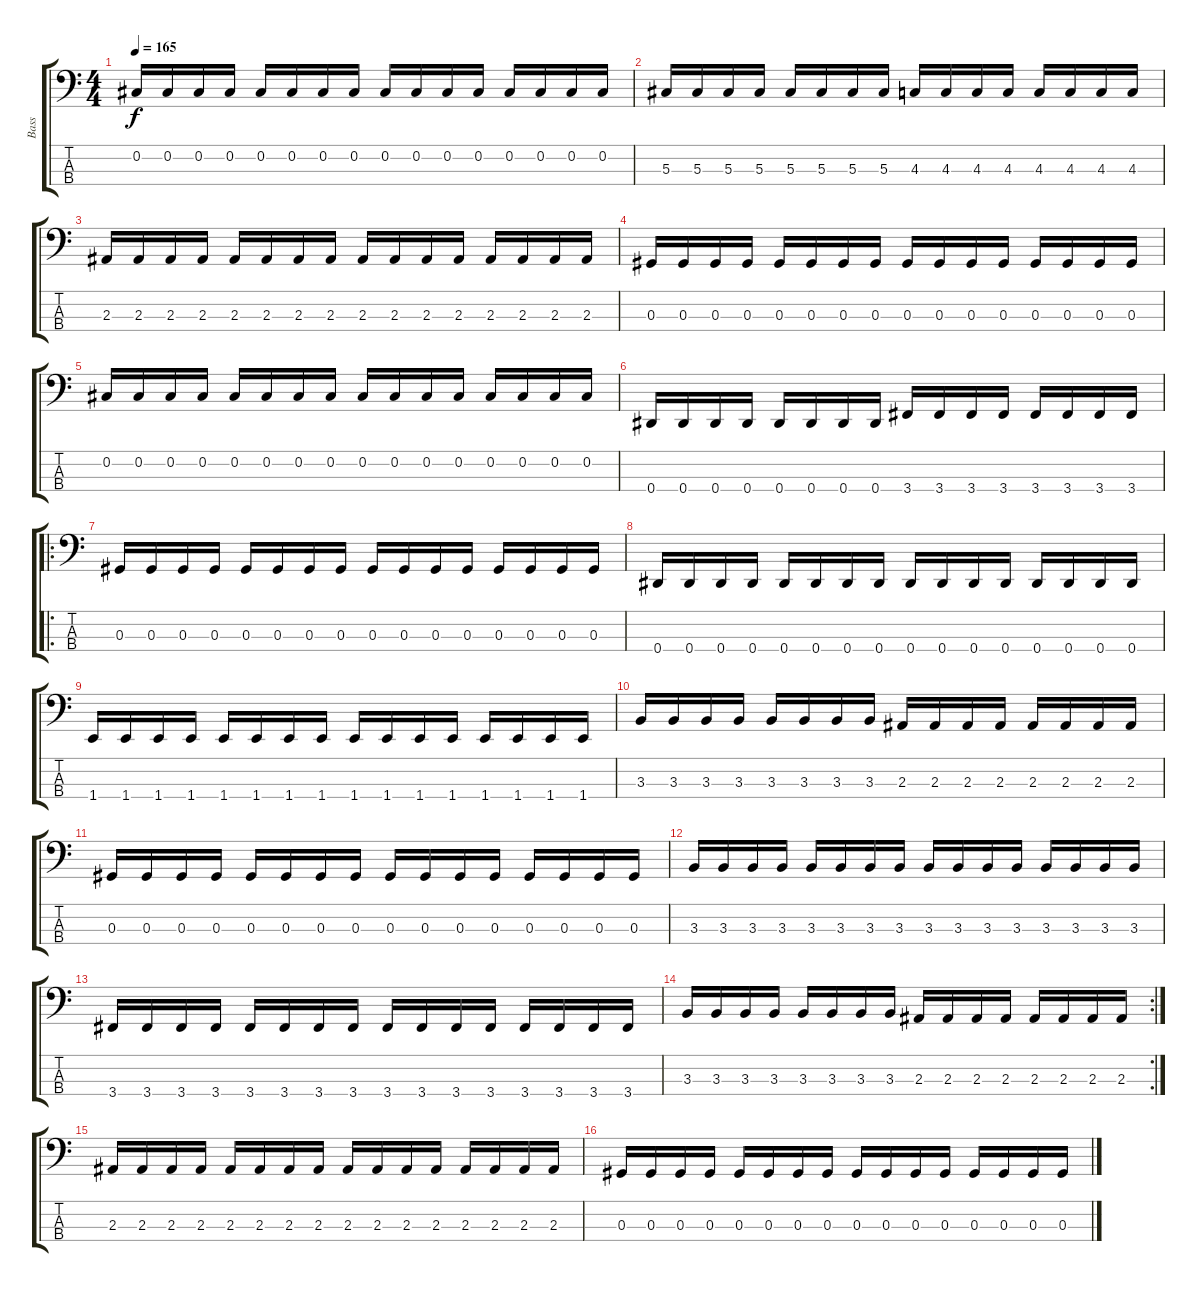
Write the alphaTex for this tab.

\track ("Bass" "Bass") {instrument electricbasspick}
\staff {score tabs}
\tuning (Gb2 Db2 Ab1 Eb1) {hide}
\ts (4 4)
\tempo 165
\clef f4
\ks c
0.2.16{dy f} 0.2.16 0.2.16 0.2.16 0.2.16 0.2.16 0.2.16 0.2.16 0.2.16 0.2.16 0.2.16 0.2.16 0.2.16 0.2.16 0.2.16 0.2.16 |
5.3.16 5.3.16 5.3.16 5.3.16 5.3.16 5.3.16 5.3.16 5.3.16 4.3.16 4.3.16 4.3.16 4.3.16 4.3.16 4.3.16 4.3.16 4.3.16 |
2.3.16 2.3.16 2.3.16 2.3.16 2.3.16 2.3.16 2.3.16 2.3.16 2.3.16 2.3.16 2.3.16 2.3.16 2.3.16 2.3.16 2.3.16 2.3.16 |
0.3.16 0.3.16 0.3.16 0.3.16 0.3.16 0.3.16 0.3.16 0.3.16 0.3.16 0.3.16 0.3.16 0.3.16 0.3.16 0.3.16 0.3.16 0.3.16 |
0.2.16 0.2.16 0.2.16 0.2.16 0.2.16 0.2.16 0.2.16 0.2.16 0.2.16 0.2.16 0.2.16 0.2.16 0.2.16 0.2.16 0.2.16 0.2.16 |
0.4.16 0.4.16 0.4.16 0.4.16 0.4.16 0.4.16 0.4.16 0.4.16 3.4.16 3.4.16 3.4.16 3.4.16 3.4.16 3.4.16 3.4.16 3.4.16 |
\ro
0.3.16 0.3.16 0.3.16 0.3.16 0.3.16 0.3.16 0.3.16 0.3.16 0.3.16 0.3.16 0.3.16 0.3.16 0.3.16 0.3.16 0.3.16 0.3.16 |
0.4.16 0.4.16 0.4.16 0.4.16 0.4.16 0.4.16 0.4.16 0.4.16 0.4.16 0.4.16 0.4.16 0.4.16 0.4.16 0.4.16 0.4.16 0.4.16 |
1.4.16 1.4.16 1.4.16 1.4.16 1.4.16 1.4.16 1.4.16 1.4.16 1.4.16 1.4.16 1.4.16 1.4.16 1.4.16 1.4.16 1.4.16 1.4.16 |
3.3.16 3.3.16 3.3.16 3.3.16 3.3.16 3.3.16 3.3.16 3.3.16 2.3.16 2.3.16 2.3.16 2.3.16 2.3.16 2.3.16 2.3.16 2.3.16 |
0.3.16 0.3.16 0.3.16 0.3.16 0.3.16 0.3.16 0.3.16 0.3.16 0.3.16 0.3.16 0.3.16 0.3.16 0.3.16 0.3.16 0.3.16 0.3.16 |
3.3.16 3.3.16 3.3.16 3.3.16 3.3.16 3.3.16 3.3.16 3.3.16 3.3.16 3.3.16 3.3.16 3.3.16 3.3.16 3.3.16 3.3.16 3.3.16 |
3.4.16 3.4.16 3.4.16 3.4.16 3.4.16 3.4.16 3.4.16 3.4.16 3.4.16 3.4.16 3.4.16 3.4.16 3.4.16 3.4.16 3.4.16 3.4.16 |
\rc 2
3.3.16 3.3.16 3.3.16 3.3.16 3.3.16 3.3.16 3.3.16 3.3.16 2.3.16 2.3.16 2.3.16 2.3.16 2.3.16 2.3.16 2.3.16 2.3.16 |
2.3.16 2.3.16 2.3.16 2.3.16 2.3.16 2.3.16 2.3.16 2.3.16 2.3.16 2.3.16 2.3.16 2.3.16 2.3.16 2.3.16 2.3.16 2.3.16 |
0.3.16 0.3.16 0.3.16 0.3.16 0.3.16 0.3.16 0.3.16 0.3.16 0.3.16 0.3.16 0.3.16 0.3.16 0.3.16 0.3.16 0.3.16 0.3.16
